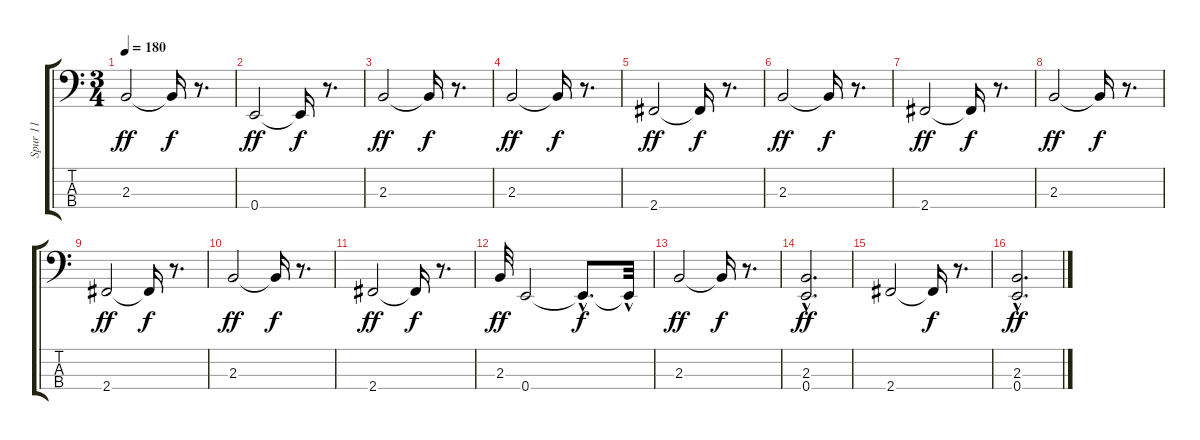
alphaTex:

\track ("Spur 11" "Spur 11") {instrument electricbassfinger}
\staff {score tabs}
\tuning (G2 D2 A1 E1) {hide}
\ts (3 4)
\tempo 180
\clef f4
\ks c
2.3.2{dy ff} 2.3{t}.16{dy f} r.8{d} |
0.4.2{dy ff} 0.4{t}.16{dy f} r.8{d} |
2.3.2{dy ff} 2.3{t}.16{dy f} r.8{d} |
2.3.2{dy ff} 2.3{t}.16{dy f} r.8{d} |
2.4.2{dy ff} 2.4{t}.16{dy f} r.8{d} |
2.3.2{dy ff} 2.3{t}.16{dy f} r.8{d} |
2.4.2{dy ff} 2.4{t}.16{dy f} r.8{d} |
2.3.2{dy ff} 2.3{t}.16{dy f} r.8{d} |
2.4.2{dy ff} 2.4{t}.16{dy f} r.8{d} |
2.3.2{dy ff} 2.3{t}.16{dy f} r.8{d} |
2.4.2{dy ff} 2.4{t}.16{dy f} r.8{d} |
2.3.32{dy ff} 0.4.2 0.4{hac t}.8{d dy f} 0.4{hac t}.32 |
2.3.2{dy ff} 2.3{t}.16{dy f} r.8{d} |
(2.3 0.4{hac}).2{d dy ff} |
2.4.2 2.4{t}.16{dy f} r.8{d} |
(2.3{hac} 0.4).2{d dy ff}
